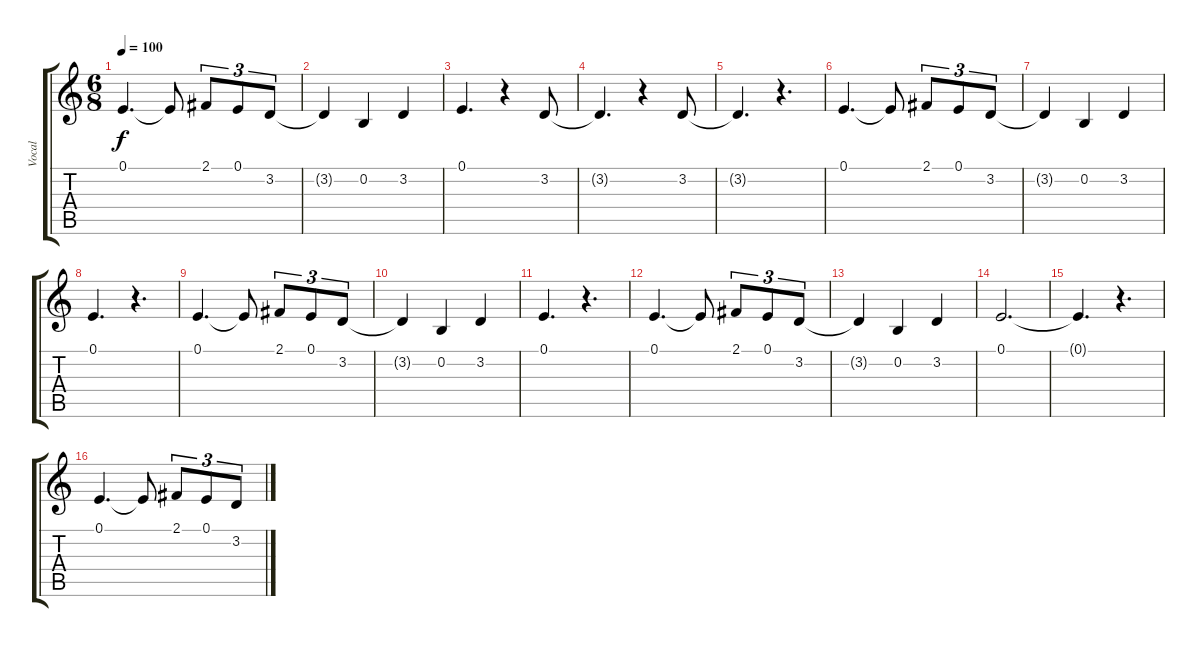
\track ("Vocal" "Vocal") {instrument acousticgrandpiano}
\staff {score tabs}
\tuning (E4 B3 G3 D3 A2 E2) {hide}
\ts (6 8)
\tempo 100
\clef g2
\ks c
0.1.4{d dy f} 0.1{t}.8 2.1.8{tu (3 2)} 0.1.8{tu (3 2)} 3.2.8{tu (3 2)} |
3.2{t}.4 0.2.4 3.2.4 |
0.1.4{d} r.4 3.2.8 |
3.2{t}.4{d} r.4 3.2.8 |
3.2{t}.4{d} r.4{d} |
0.1.4{d} 0.1{t}.8 2.1.8{tu (3 2)} 0.1.8{tu (3 2)} 3.2.8{tu (3 2)} |
3.2{t}.4 0.2.4 3.2.4 |
0.1.4{d} r.4{d} |
0.1.4{d} 0.1{t}.8 2.1.8{tu (3 2)} 0.1.8{tu (3 2)} 3.2.8{tu (3 2)} |
3.2{t}.4 0.2.4 3.2.4 |
0.1.4{d} r.4{d} |
0.1.4{d} 0.1{t}.8 2.1.8{tu (3 2)} 0.1.8{tu (3 2)} 3.2.8{tu (3 2)} |
3.2{t}.4 0.2.4 3.2.4 |
0.1.2{d} |
0.1{t}.4{d} r.4{d} |
0.1.4{d} 0.1{t}.8 2.1.8{tu (3 2)} 0.1.8{tu (3 2)} 3.2.8{tu (3 2)}
